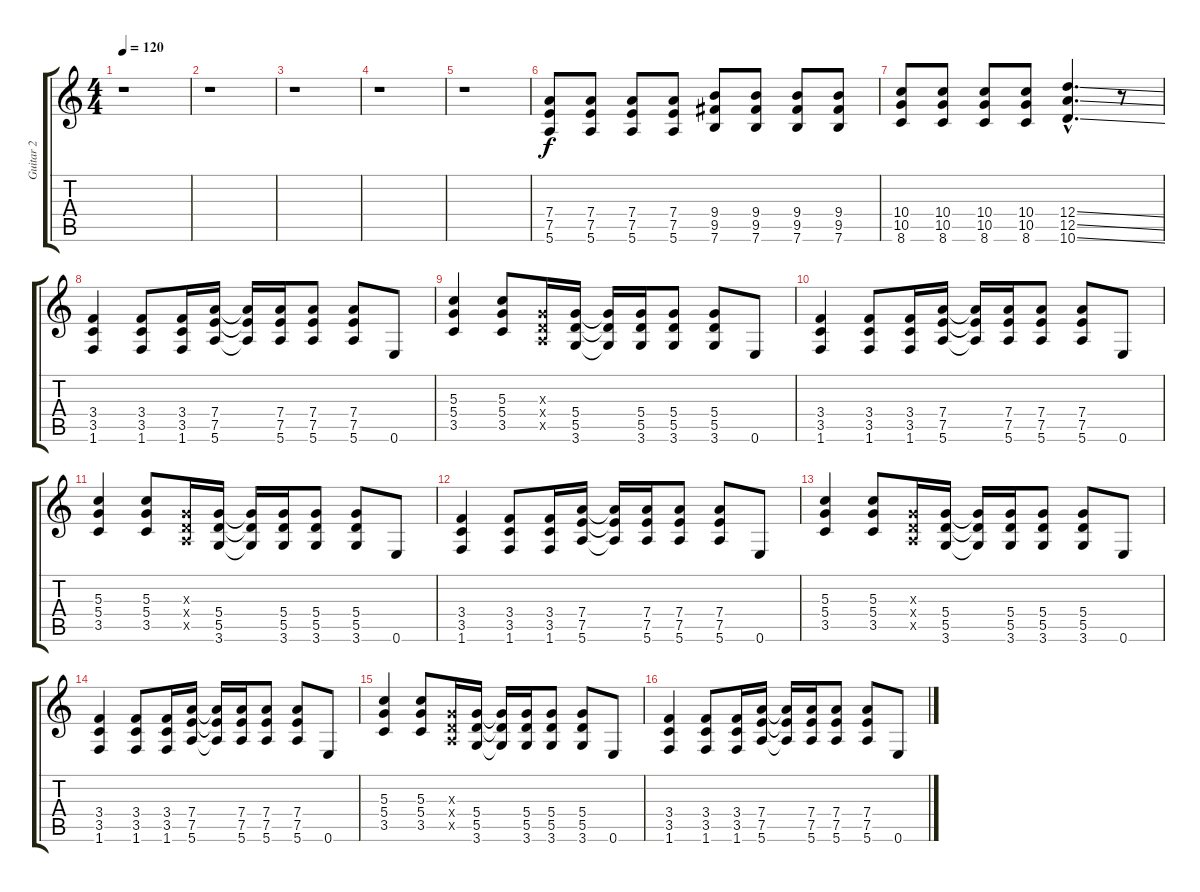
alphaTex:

\track ("Guitar 2" "Guitar 2") {instrument overdrivenguitar}
\staff {score tabs}
\tuning (G4 C4 G3 D3 A2 E2) {hide}
\ts (4 4)
\tempo 120
\clef g2
\ks c
r.1{dy f} |
r.1 |
r.1 |
r.1 |
r.1 |
(7.4 7.5 5.6).8 (7.4 7.5 5.6).8 (7.4 7.5 5.6).8 (7.4 7.5 5.6).8 (9.4 9.5 7.6).8 (9.4 9.5 7.6).8 (9.4 9.5 7.6).8 (9.4 9.5 7.6).8 |
(10.4 10.5 8.6).8 (10.4 10.5 8.6).8 (10.4 10.5 8.6).8 (10.4 10.5 8.6).8 (12.4{ss hac} 12.5{ss hac} 10.6{ss hac}).4{d} r.8 |
(3.4 3.5 1.6).4 (3.4 3.5 1.6).8 (3.4 3.5 1.6).16 (7.4 7.5 5.6).16 (7.4{t} 7.5{t} 5.6{t}).16 (7.4 7.5 5.6).16 (7.4 7.5 5.6).8 (7.4 7.5 5.6).8 0.6.8 |
(5.3 5.4 3.5).4 (5.3 5.4 3.5).8 (0.3{x} 0.4{x} 0.5{x}).16 (5.4 5.5 3.6).16 (5.4{t} 5.5{t} 3.6{t}).16 (5.4 5.5 3.6).16 (5.4 5.5 3.6).8 (5.4 5.5 3.6).8 0.6.8 |
(3.4 3.5 1.6).4 (3.4 3.5 1.6).8 (3.4 3.5 1.6).16 (7.4 7.5 5.6).16 (7.4{t} 7.5{t} 5.6{t}).16 (7.4 7.5 5.6).16 (7.4 7.5 5.6).8 (7.4 7.5 5.6).8 0.6.8 |
(5.3 5.4 3.5).4 (5.3 5.4 3.5).8 (0.3{x} 0.4{x} 0.5{x}).16 (5.4 5.5 3.6).16 (5.4{t} 5.5{t} 3.6{t}).16 (5.4 5.5 3.6).16 (5.4 5.5 3.6).8 (5.4 5.5 3.6).8 0.6.8 |
(3.4 3.5 1.6).4 (3.4 3.5 1.6).8 (3.4 3.5 1.6).16 (7.4 7.5 5.6).16 (7.4{t} 7.5{t} 5.6{t}).16 (7.4 7.5 5.6).16 (7.4 7.5 5.6).8 (7.4 7.5 5.6).8 0.6.8 |
(5.3 5.4 3.5).4 (5.3 5.4 3.5).8 (0.3{x} 0.4{x} 0.5{x}).16 (5.4 5.5 3.6).16 (5.4{t} 5.5{t} 3.6{t}).16 (5.4 5.5 3.6).16 (5.4 5.5 3.6).8 (5.4 5.5 3.6).8 0.6.8 |
(3.4 3.5 1.6).4 (3.4 3.5 1.6).8 (3.4 3.5 1.6).16 (7.4 7.5 5.6).16 (7.4{t} 7.5{t} 5.6{t}).16 (7.4 7.5 5.6).16 (7.4 7.5 5.6).8 (7.4 7.5 5.6).8 0.6.8 |
(5.3 5.4 3.5).4 (5.3 5.4 3.5).8 (0.3{x} 0.4{x} 0.5{x}).16 (5.4 5.5 3.6).16 (5.4{t} 5.5{t} 3.6{t}).16 (5.4 5.5 3.6).16 (5.4 5.5 3.6).8 (5.4 5.5 3.6).8 0.6.8 |
(3.4 3.5 1.6).4 (3.4 3.5 1.6).8 (3.4 3.5 1.6).16 (7.4 7.5 5.6).16 (7.4{t} 7.5{t} 5.6{t}).16 (7.4 7.5 5.6).16 (7.4 7.5 5.6).8 (7.4 7.5 5.6).8 0.6.8
